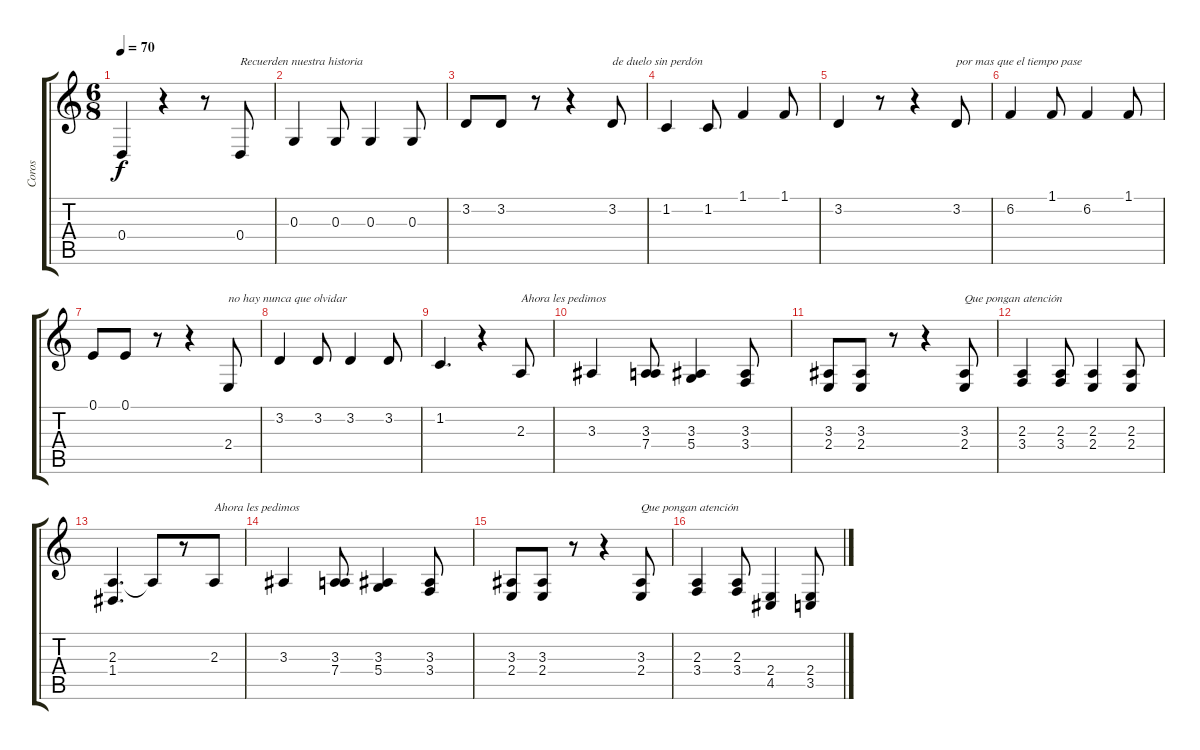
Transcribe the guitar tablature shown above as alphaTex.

\track ("Coros" "Coros") {instrument choiraahs}
\staff {score tabs}
\tuning (E4 B3 G3 D3 A2 E2) {hide}
\ts (6 8)
\tempo 70
\clef g2
\ks c
0.4.4{dy f} r.4 r.8 0.4.8{txt "Recuerden nuestra historia"} |
0.3.4 0.3.8 0.3.4 0.3.8 |
3.2.8 3.2.8 r.8 r.4 3.2.8{txt "de duelo sin perdón"} |
1.2.4 1.2.8 1.1.4 1.1.8 |
3.2.4 r.8 r.4 3.2.8{txt "por mas que el tiempo pase"} |
6.2.4 1.1.8 6.2.4 1.1.8 |
0.1.8 0.1.8 r.8 r.4 2.4.8{txt "no hay nunca que olvidar"} |
3.2.4 3.2.8 3.2.4 3.2.8 |
1.2.4{d} r.4 2.3.8{txt "Ahora les pedimos"} |
3.3.4 (3.3 7.4).8 (3.3 5.4).4 (3.3 3.4).8 |
(3.3 2.4).8 (3.3 2.4).8 r.8 r.4 (3.3 2.4).8{txt "Que pongan atención"} |
(2.3 3.4).4 (2.3 3.4).8 (2.3 2.4).4 (2.3 2.4).8 |
(2.3 1.4).4{d} 2.3{t}.8 r.8 2.3.8{txt "Ahora les pedimos"} |
3.3.4 (3.3 7.4).8 (3.3 5.4).4 (3.3 3.4).8 |
(3.3 2.4).8 (3.3 2.4).8 r.8 r.4 (3.3 2.4).8{txt "Que pongan atención"} |
(2.3 3.4).4 (2.3 3.4).8 (2.4 4.5).4 (2.4 3.5).8
